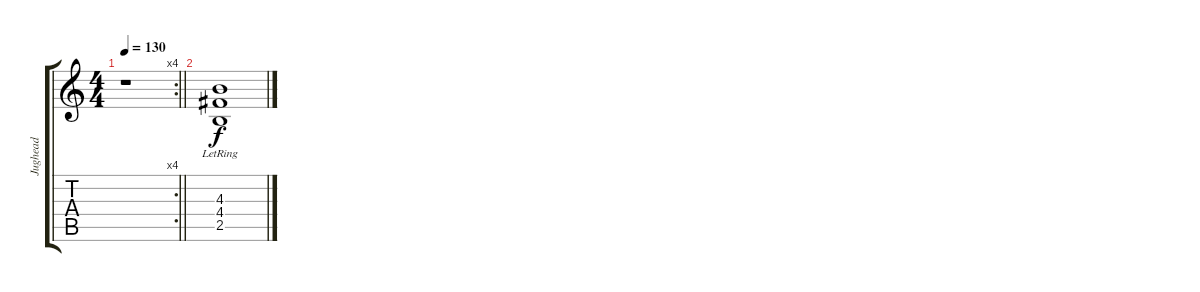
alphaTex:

\track ("Jughead" "Jughead") {instrument overdrivenguitar}
\staff {score tabs}
\tuning (E4 B3 G3 D3 A2 E2) {hide}
\rc 4
\ts (4 4)
\tempo 130
\clef g2
\barLineRight lightlight
\ks c
r.1{dy f} |
(4.3{lr} 4.4 2.5).1
